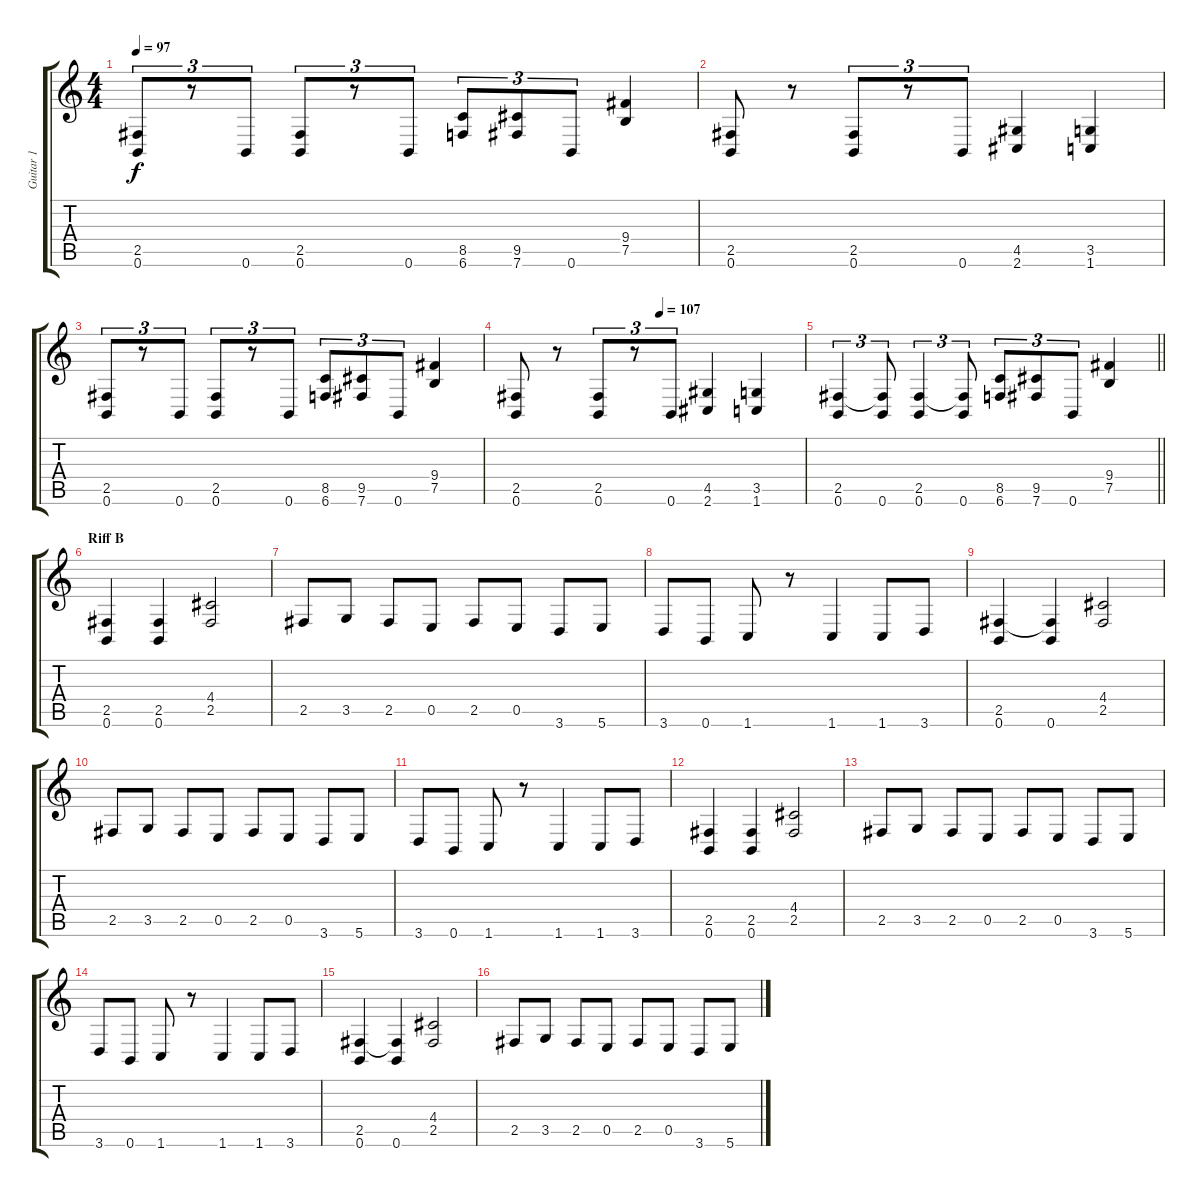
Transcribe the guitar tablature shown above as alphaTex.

\track ("Guitar 1" "Guitar 1") {instrument distortionguitar}
\staff {score tabs}
\tuning (B3 Gb3 D3 A2 E2 B1) {hide}
\ts (4 4)
\tempo 97
\clef g2
\ks c
(2.5 0.6).8{tu (3 2) dy f} r.8{tu (3 2)} 0.6.8{tu (3 2)} (2.5 0.6).8{tu (3 2)} r.8{tu (3 2)} 0.6.8{tu (3 2)} (8.5 6.6).8{tu (3 2)} (9.5 7.6).8{tu (3 2)} 0.6.8{tu (3 2)} (9.4 7.5).4 |
(2.5 0.6).8 r.8 (2.5 0.6).8{tu (3 2)} r.8{tu (3 2)} 0.6.8{tu (3 2)} (4.5 2.6).4 (3.5 1.6).4 |
(2.5 0.6).8{tu (3 2)} r.8{tu (3 2)} 0.6.8{tu (3 2)} (2.5 0.6).8{tu (3 2)} r.8{tu (3 2)} 0.6.8{tu (3 2)} (8.5 6.6).8{tu (3 2)} (9.5 7.6).8{tu (3 2)} 0.6.8{tu (3 2)} (9.4 7.5).4 |
\tempo (107 0.5)
(2.5 0.6).8 r.8 (2.5 0.6).8{tu (3 2)} r.8{tu (3 2)} 0.6.8{tu (3 2)} (4.5 2.6).4 (3.5 1.6).4 |
\barLineRight lightlight
(2.5 0.6).4{tu (3 2)} (2.5{t} 0.6).8{tu (3 2)} (2.5 0.6).4{tu (3 2)} (2.5{t} 0.6).8{tu (3 2)} (8.5 6.6).8{tu (3 2)} (9.5 7.6).8{tu (3 2)} 0.6.8{tu (3 2)} (9.4 7.5).4 |
\section ("" "Riff B")
(2.5 0.6).4 (2.5 0.6).4 (4.4 2.5).2 |
2.5.8 3.5.8 2.5.8 0.5.8 2.5.8 0.5.8 3.6.8 5.6.8 |
3.6.8 0.6.8 1.6.8 r.8 1.6.4 1.6.8 3.6.8 |
(2.5 0.6).4 (2.5{t} 0.6).4 (4.4 2.5).2 |
2.5.8 3.5.8 2.5.8 0.5.8 2.5.8 0.5.8 3.6.8 5.6.8 |
3.6.8 0.6.8 1.6.8 r.8 1.6.4 1.6.8 3.6.8 |
(2.5 0.6).4 (2.5 0.6).4 (4.4 2.5).2 |
2.5.8 3.5.8 2.5.8 0.5.8 2.5.8 0.5.8 3.6.8 5.6.8 |
3.6.8 0.6.8 1.6.8 r.8 1.6.4 1.6.8 3.6.8 |
(2.5 0.6).4 (2.5{t} 0.6).4 (4.4 2.5).2 |
2.5.8 3.5.8 2.5.8 0.5.8 2.5.8 0.5.8 3.6.8 5.6.8
